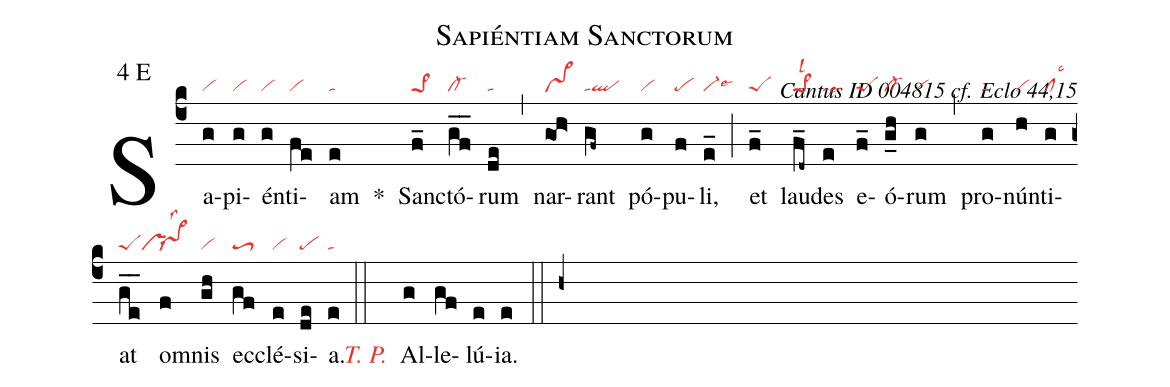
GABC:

name: Sapiéntiam Sanctorum;
mode: 4;
mode-differentia: E;
commentary: Cantus ID 004815 cf. Eclo 44,15;
nabc-lines: 1;
%%
(c4)

Sa(g|vi)pi(g|vi)én(g|vi)ti(fe|vi)am(e|ta) *() Sanc(f_|pe>1)tó(g_f_|cl-)rum(de|ta) (,)
nar(goh>|vs>)rant(gf~|taql) pó(g|vi)pu(f|pe)li,(e_|vi-lse6) (;)
et(f_|peS) lau(f_d~|pe>1lsl2)des(e|talse6) e(f_|peS)ó(g_h|cl-)rum(g|vi) (,)
pro(g|ta)nún(h|vi)ti(g|cllsc3)at(g_e_|peSpr) om(f|vs>lss2)nis(gh|vi) ec(gf|toS3)clé(e|vi)si(de|pe)a.(e|ta) (::)

<c><i>T. P.</i></c>() Al(g)le(gf)lú(e)ia.(e) (::h+)
